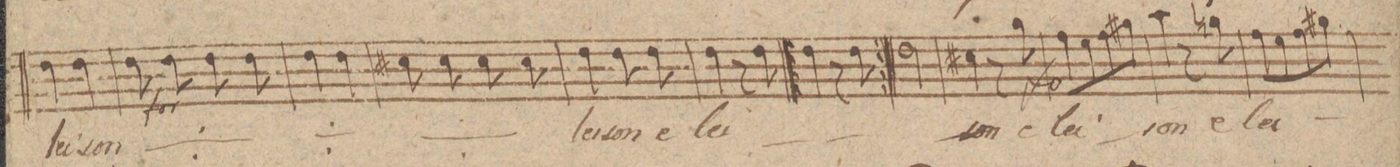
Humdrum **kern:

**kern	**text	**dynam
*I"Canto	*	*
*clefC1	*	*
*k[f#c#g#d#]	*	*
*M2/4	*	*
4b\	-lei-	.
4b\	-son	.
=100	=100	=100
*	*ij	*
8b\	Ky-	.
.	.	f
8b\	-ri-	.
8b\	-e	.
8b\	e-	.
=101	=101	=101
4b\	-lei-	.
4b\	-son	.
=102	=102	=102
8a#X\	Ky-	.
8a#\	-ri-	.
8a#\	-e	.
8a#\	e-	.
*	*Xij	*
=103	=103	=103
4b\	-lei-	.
8b\	-son	.
8b\	e-	.
=104	=104	=104
4b\	-lei-	.
8r	.	.
8b\	.	.
=105	=105	=105
4b\	.	.
8r	.	.
8b\	.	.
=106	=106	=106
4b\yy	.	.
8ryy	.	.
8b\yy	.	.
=107	=107	=107
2b\	.	.
=108	=108	=108
4a#X\	-son	.
8r	.	.
8ee\	e-	f
=109	=109	=109
8dd#\L	-lei-	.
8cc#\	.	.
8dd#\	.	.
8ee#X\J	.	.
=110	=110	=110
4ff#\	-son	.
8r	.	.
8een\	e-	.
=111	=111	=111
8dd#\L	-lei-	.
8cc#\	.	.
8dd#\	.	.
8ee#X\J	.	.
=112	=112	=112
*-	*-	*-
